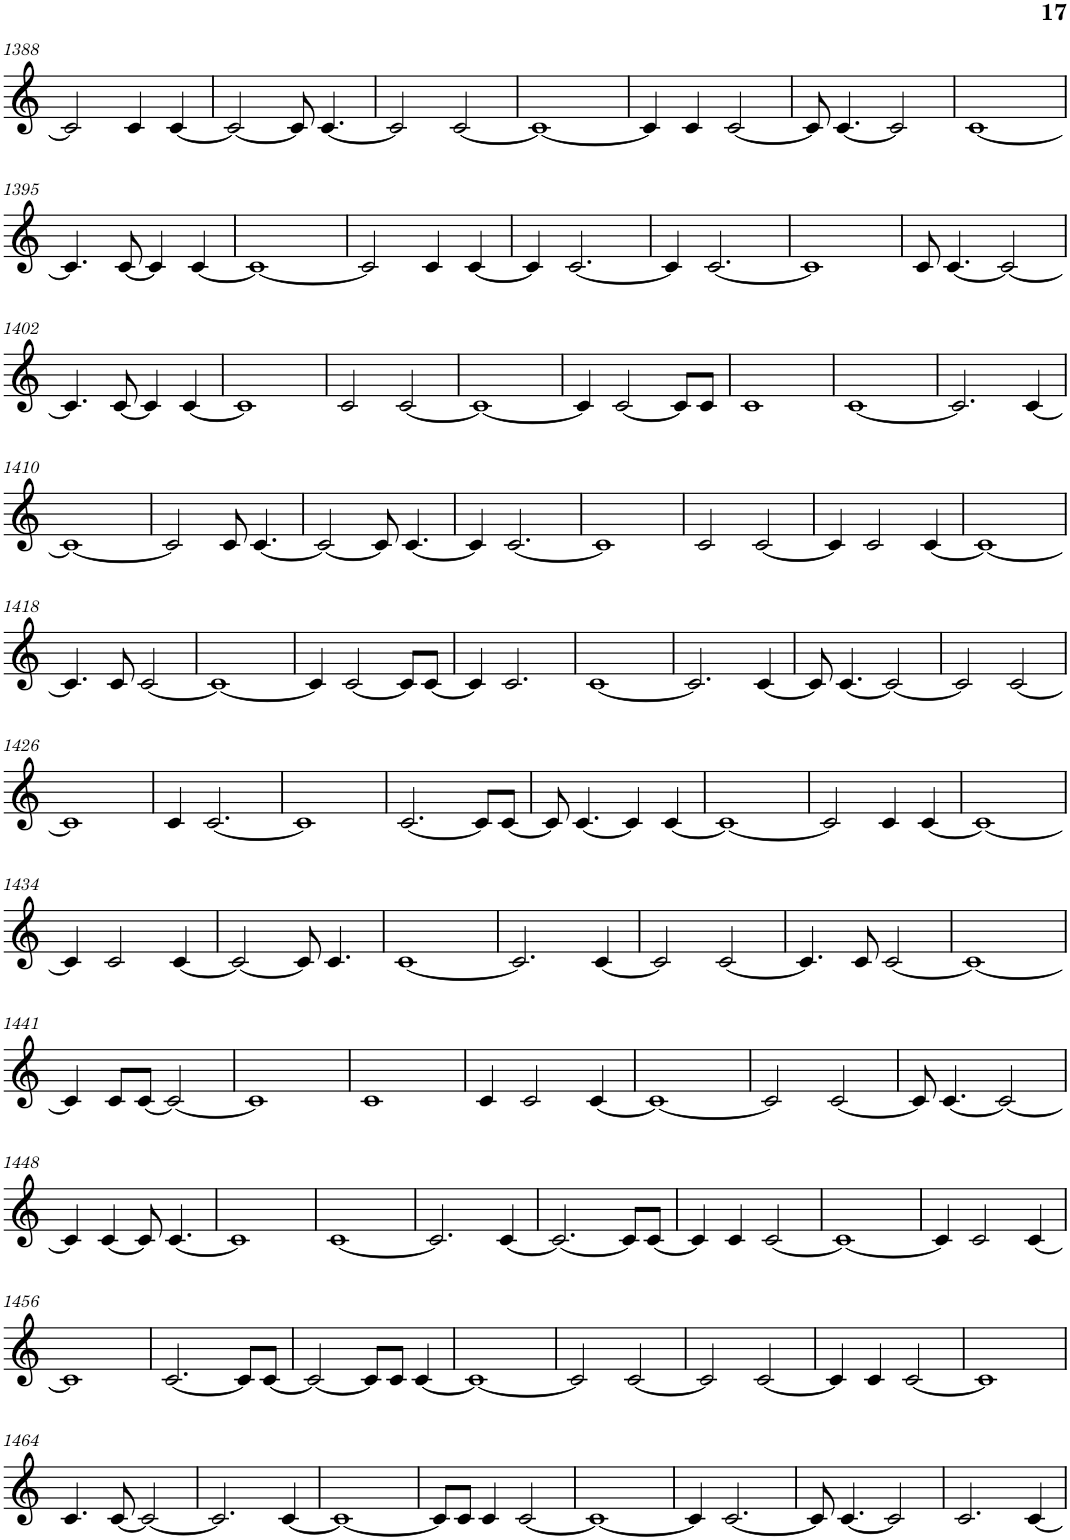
**kern
*part1
*staff1
*I"Piano
*I'Pno.
!!LO:PB:g=z
*clefG2
*k[]
*M4/4
=1388
2c/]
4c/
[4c/
=1389
2c/_
8c/]
[4.c/
=1390
2c/]
[2c/
=1391
1c_
=1392
4c/]
4c/
[2c/
=1393
8c/]
[4.c/
2c/]
=1394
[1c
!!LO:LB:g=z
=1395
4.c/]
[8c/
4c/]
[4c/
=1396
1c_
=1397
2c/]
4c/
[4c/
=1398
4c/]
[2.c/
=1399
4c/]
[2.c/
=1400
1c]
=1401
8c/
[4.c/
2c/_
!!LO:LB:g=z
=1402
4.c/]
[8c/
4c/]
[4c/
=1403
1c]
=1404
2c/
[2c/
=1405
1c_
=1406
4c/]
[2c/
8c/L]
8c/J
=1407
1c
=1408
[1c
=1409
2.c/]
[4c/
!!LO:LB:g=z
=1410
1c_
=1411
2c/]
8c/
[4.c/
=1412
2c/_
8c/]
[4.c/
=1413
4c/]
[2.c/
=1414
1c]
=1415
2c/
[2c/
=1416
4c/]
2c/
[4c/
=1417
1c_
!!LO:LB:g=z
=1418
4.c/]
8c/
[2c/
=1419
1c_
=1420
4c/]
[2c/
8c/L]
[8c/J
=1421
4c/]
2.c/
=1422
[1c
=1423
2.c/]
[4c/
=1424
8c/]
[4.c/
2c/_
=1425
2c/]
[2c/
!!LO:LB:g=z
=1426
1c]
=1427
4c/
[2.c/
=1428
1c]
=1429
[2.c/
8c/L]
[8c/J
=1430
8c/]
[4.c/
4c/]
[4c/
=1431
1c_
=1432
2c/]
4c/
[4c/
=1433
1c_
!!LO:LB:g=z
=1434
4c/]
2c/
[4c/
=1435
2c/_
8c/]
4.c/
=1436
[1c
=1437
2.c/]
[4c/
=1438
2c/]
[2c/
=1439
4.c/]
8c/
[2c/
=1440
1c_
!!LO:LB:g=z
=1441
4c/]
8c/L
[8c/J
2c/_
=1442
1c]
=1443
1c
=1444
4c/
2c/
[4c/
=1445
1c_
=1446
2c/]
[2c/
=1447
8c/]
[4.c/
2c/_
!!LO:LB:g=z
=1448
4c/]
[4c/
8c/]
[4.c/
=1449
1c]
=1450
[1c
=1451
2.c/]
[4c/
=1452
2.c/_
8c/L]
[8c/J
=1453
4c/]
4c/
[2c/
=1454
1c_
=1455
4c/]
2c/
[4c/
!!LO:LB:g=z
=1456
1c]
=1457
[2.c/
8c/L]
[8c/J
=1458
2c/_
8c/L]
8c/J
[4c/
=1459
1c_
=1460
2c/]
[2c/
=1461
2c/]
[2c/
=1462
4c/]
4c/
[2c/
=1463
1c]
!!LO:LB:g=z
=1464
4.c/
[8c/
2c/_
=1465
2.c/]
[4c/
=1466
1c_
=1467
8c/L]
8c/J
4c/
[2c/
=1468
1c_
=1469
4c/]
[2.c/
=1470
8c/]
[4.c/
2c/]
=1471
2.c/
[4c/
=
*-
